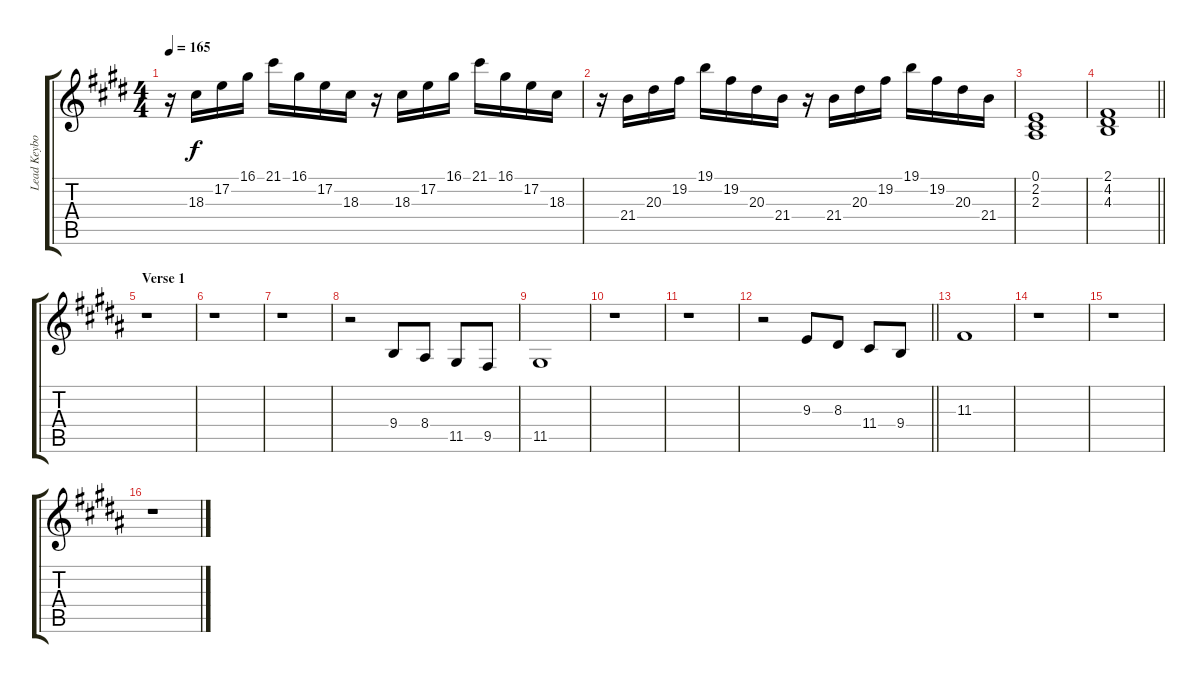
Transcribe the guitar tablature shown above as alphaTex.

\track ("Lead Keyboard 2: Juha Mäenpää" "Lead Keybo") {instrument pad1newage}
\staff {score tabs}
\tuning (E4 B3 G3 D3 A2 E2) {hide}
\ts (4 4)
\tempo 165
\clef g2
\ks c#minor
r.16{dy f} 18.3.16 17.2.16 16.1.16 21.1.16 16.1.16 17.2.16 18.3.16 r.16 18.3.16 17.2.16 16.1.16 21.1.16 16.1.16 17.2.16 18.3.16 |
r.16 21.4.16 20.3.16 19.2.16 19.1.16 19.2.16 20.3.16 21.4.16 r.16 21.4.16 20.3.16 19.2.16 19.1.16 19.2.16 20.3.16 21.4.16 |
(0.1 2.2 2.3).1 |
\barLineRight lightlight
(2.1 4.2 4.3).1 |
\section ("" "Verse 1")
\ks g#minor
r.1 |
r.1 |
r.1 |
r.2 9.4.8 8.4.8 11.5.8 9.5.8 |
11.5.1 |
r.1 |
r.1 |
\barLineRight lightlight
r.2 9.3.8 8.3.8 11.4.8 9.4.8 |
\section ("" "")
11.3.1 |
r.1 |
r.1 |
r.1
